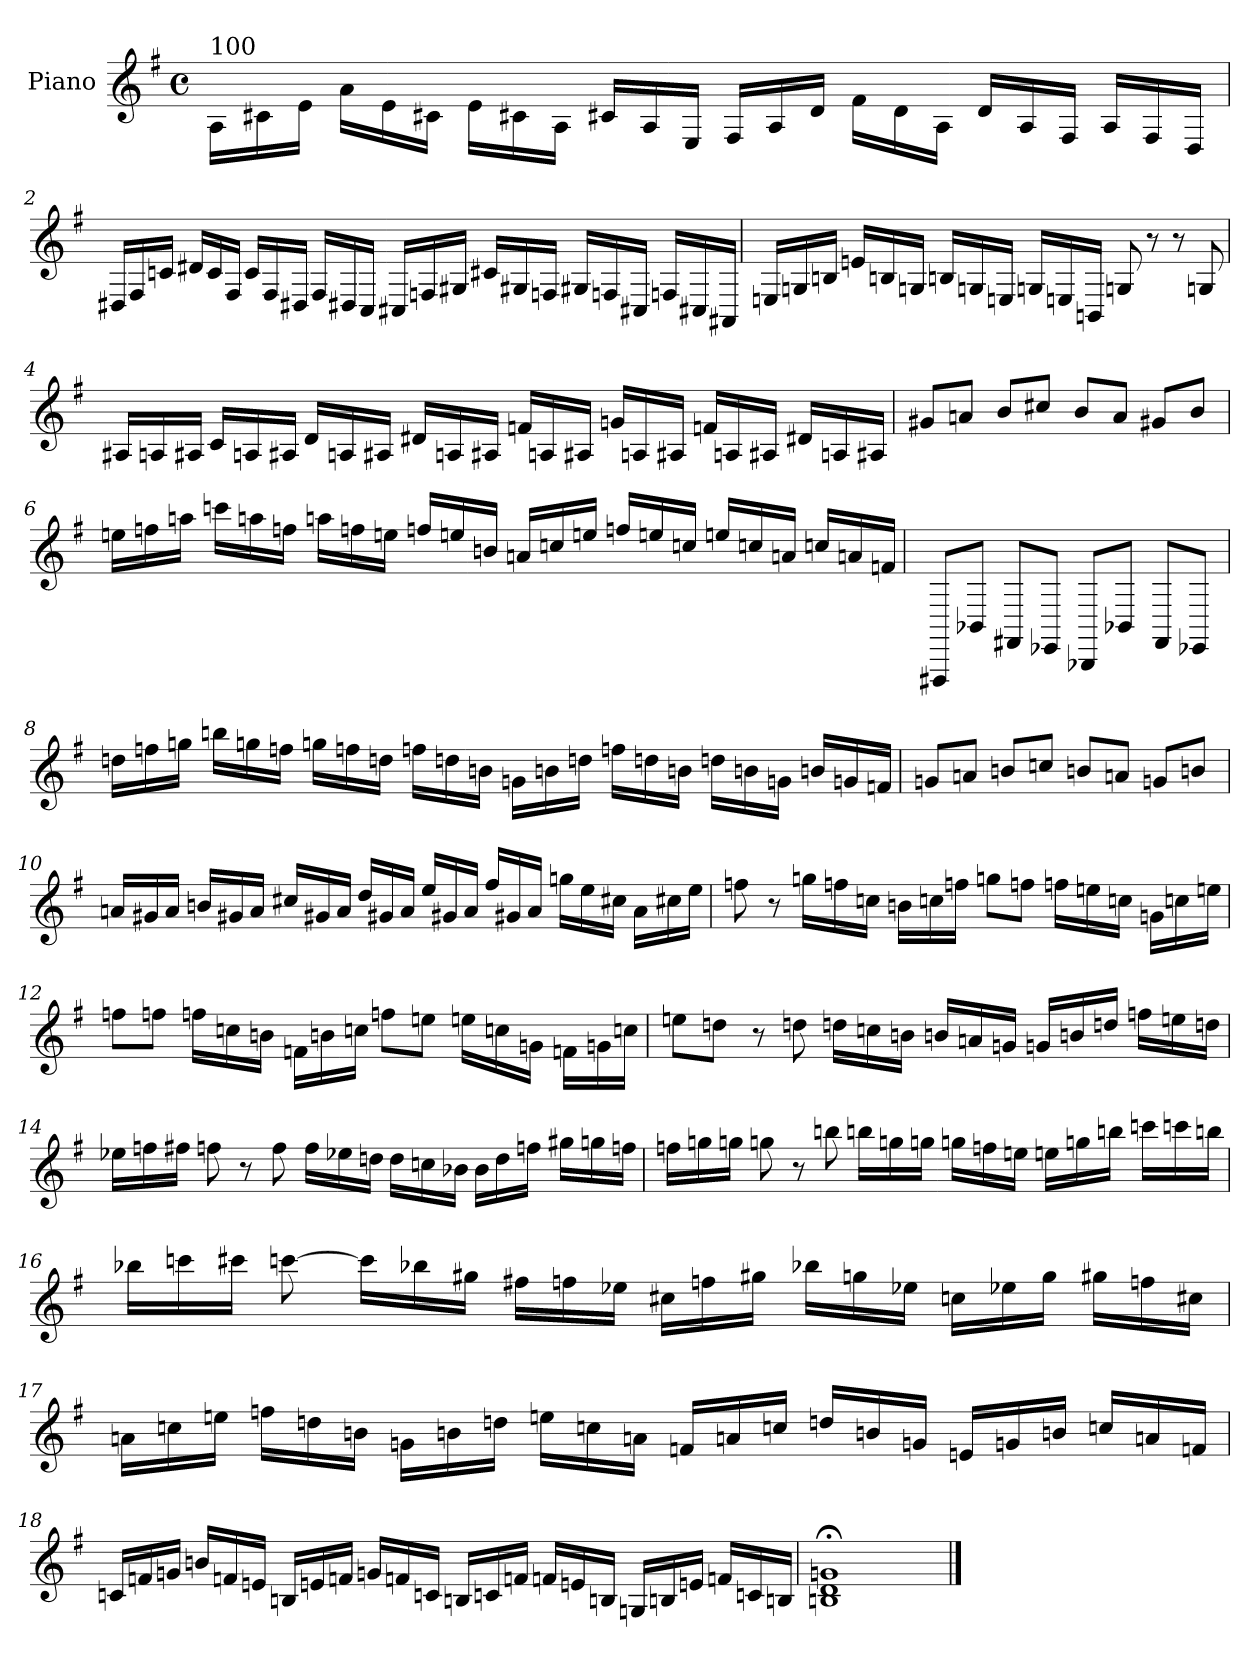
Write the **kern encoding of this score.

**kern
*part1
*staff1
*I"Piano
*I'Pno
*clefG2
*k[f#]
*G:
*M4/4
*met(c)
*Xtuplet
=1
!LO:TX:a:t=100
24A\LL
24c#X\
24e\JJ
24a\LL
24e\
24c#X\JJ
24e\LL
24c#X\
24A\JJ
24c#X/LL
24A/
24E/JJ
24F#/LL
24A/
24d/JJ
24f#\LL
24d\
24A\JJ
24d/LL
24A/
24F#/JJ
24A/LL
24F#/
24D/JJ
!!LO:LB:g=z
=2
24D#X/LL
24F#/
24cn/JJ
24d#X/LL
24c/
24F#/JJ
24c/LL
24F#/
24D#X/JJ
24F#/LL
24D#X/
24C/JJ
24C#X/LL
24Fn/
24G#X/JJ
24c#X/LL
24G#X/
24Fn/JJ
24G#X/LL
24Fn/
24C#X/JJ
24Fn/LL
24C#X/
24AA#X/JJ
=3
24En/LL
24Gn/
24Bn/JJ
24en/LL
24Bn/
24Gn/JJ
24Bn/LL
24Gn/
24En/JJ
24Gn/LL
24En/
24BBn/JJ
8Gn/
8r
8r
8Gn/
!!LO:LB:g=z
=4
24A#X/LL
24An/
24A#X/JJ
24c/LL
24An/
24A#X/JJ
24d/LL
24An/
24A#X/JJ
24d#X/LL
24An/
24A#X/JJ
24fn/LL
24An/
24A#X/JJ
24gn/LL
24An/
24A#X/JJ
24fn/LL
24An/
24A#X/JJ
24d#X/LL
24An/
24A#X/JJ
=5
8g#X/L
8an/J
8b/L
8cc#X/J
8b/L
8a/J
8g#X/L
8b/J
!!LO:LB:g=z
=6
24een\LL
24ffn\
24aan\JJ
24cccn\LL
24aan\
24ffn\JJ
24aan\LL
24ffn\
24een\JJ
24ffn/LL
24een/
24bn/JJ
24an/LL
24ccn/
24een/JJ
24ffn/LL
24een/
24ccn/JJ
24een/LL
24ccn/
24an/JJ
24ccn/LL
24an/
24fn/JJ
=7
8FFF#X/L
8BB-X/J
8FF#X/L
8EE-X/J
8BBB-X/L
8BB-X/J
8FF#/L
8EE-X/J
!!LO:LB:g=z
=8
24ddn\LL
24ffn\
24ggn\JJ
24bbn\LL
24ggn\
24ffn\JJ
24ggn\LL
24ffn\
24ddn\JJ
24ffn\LL
24ddn\
24bn\JJ
24gn\LL
24bn\
24ddn\JJ
24ffn\LL
24ddn\
24bn\JJ
24ddn\LL
24bn\
24gn\JJ
24bn/LL
24gn/
24fn/JJ
=9
8gn/L
8an/J
8bn/L
8ccn/J
8bn/L
8an/J
8gn/L
8bn/J
!!LO:PB:g=z
=10
24an/LL
24g#X/
24a/JJ
24bn/LL
24g#X/
24a/JJ
24cc#X/LL
24g#X/
24a/JJ
24dd/LL
24g#X/
24a/JJ
24ee/LL
24g#X/
24a/JJ
24ff#/LL
24g#X/
24a/JJ
24ggn\LL
24ee\
24cc#X\JJ
24a\LL
24cc#X\
24ee\JJ
=11
8ffn\
8r
24ggn\LL
24ffn\
24ccn\JJ
24bn\LL
24ccn\
24ffn\JJ
8ggn\L
8ffn\J
24ffn\LL
24een\
24ccn\JJ
24gn\LL
24ccn\
24een\JJ
!!LO:LB:g=z
=12
8ffn\L
8ffn\J
24ffn\LL
24ccn\
24bn\JJ
24fn\LL
24bn\
24ccn\JJ
8ffn\L
8een\J
24een\LL
24ccn\
24gn\JJ
24fn\LL
24gn\
24ccn\JJ
=13
8een\L
8ddn\J
8r
8ddn\
24ddn\LL
24ccn\
24bn\JJ
24bn/LL
24an/
24gn/JJ
24gn/LL
24bn/
24ddn/JJ
24ffn\LL
24een\
24ddn\JJ
!!LO:LB:g=z
=14
24ee-X\LL
24ffn\
24ff#X\JJ
8ffn\
8r
8ff\
24ff\LL
24ee-X\
24ddn\JJ
24dd\LL
24ccn\
24b-X\JJ
24b-\LL
24dd\
24ffn\JJ
24gg#X\LL
24ggn\
24ffn\JJ
=15
24ffn\LL
24ggn\
24ggn\JJ
8ggn\
8r
8bbn\
24bbn\LL
24ggn\
24ggn\JJ
24ggn\LL
24ffn\
24een\JJ
24een\LL
24ggn\
24bbn\JJ
24cccn\LL
24cccn\
24bbn\JJ
!!LO:LB:g=z
=16
24bb-X\LL
24cccn\
24ccc#X\JJ
[8cccn\
24ccc\LL]
24bb-X\
24gg#X\JJ
24ff#X\LL
24ffn\
24ee-X\JJ
24cc#X\LL
24ffn\
24gg#X\JJ
24bb-X\LL
24ggn\
24ee-X\JJ
24ccn\LL
24ee-X\
24gg\JJ
24gg#X\LL
24ffn\
24cc#X\JJ
=17
24an\LL
24ccn\
24een\JJ
24ffn\LL
24ddn\
24bn\JJ
24gn\LL
24bn\
24ddn\JJ
24een\LL
24ccn\
24an\JJ
24fn/LL
24an/
24ccn/JJ
24ddn/LL
24bn/
24gn/JJ
24en/LL
24gn/
24bn/JJ
24ccn/LL
24an/
24fn/JJ
!!LO:LB:g=z
=18
24cn/LL
24fn/
24gn/JJ
24bn/LL
24fn/
24en/JJ
24Bn/LL
24en/
24fn/JJ
24gn/LL
24fn/
24cn/JJ
24Bn/LL
24cn/
24fn/JJ
24fn/LL
24en/
24Bn/JJ
24Gn/LL
24Bn/
24en/JJ
24fn/LL
24cn/
24Bn/JJ
=19
1Bn;< 1d;< 1gn;<
==
*-
